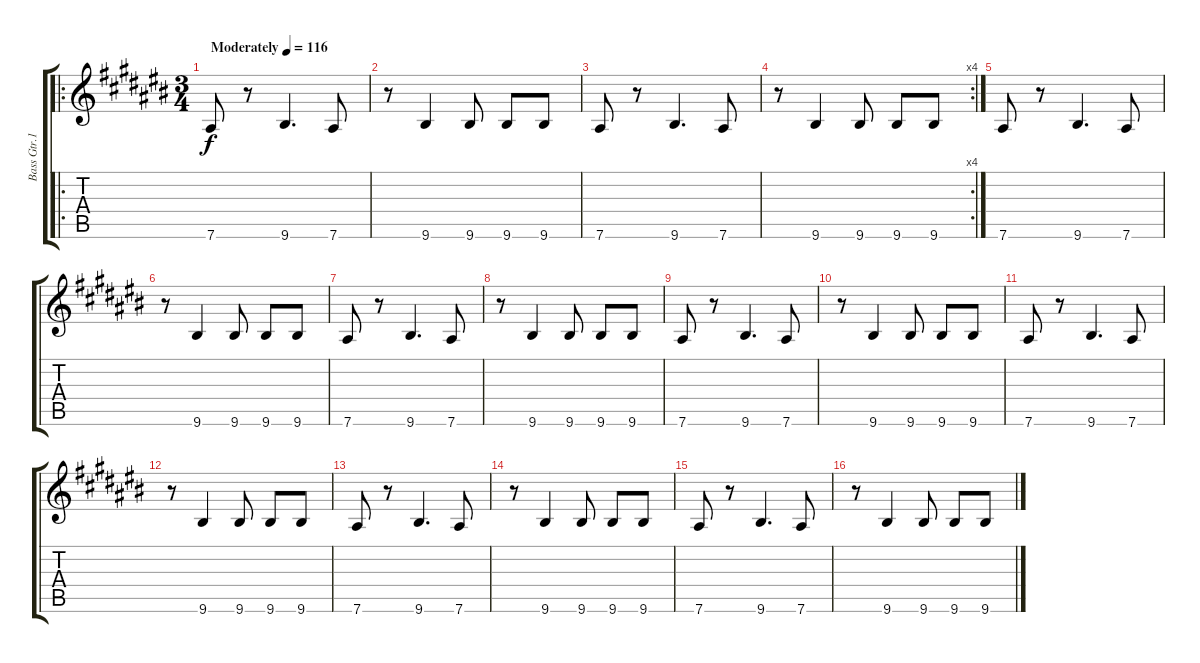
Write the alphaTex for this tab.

\track ("Bass Gtr.1" "Bass Gtr.1") {instrument electricbassfinger}
\staff {score tabs}
\tuning (Eb4 Bb3 Gb3 Db3 Ab2 Eb2) {hide}
\ro
\ts (3 4)
\tempo (116 "Moderately")
\clef g2
\ks c#
7.6.8{dy f instrument electricbassfinger} r.8 9.6.4{d} 7.6.8 |
r.8 9.6.4 9.6.8 9.6.8 9.6.8 |
7.6.8 r.8 9.6.4{d} 7.6.8 |
\rc 4
r.8 9.6.4 9.6.8 9.6.8 9.6.8 |
7.6.8 r.8 9.6.4{d} 7.6.8 |
r.8 9.6.4 9.6.8 9.6.8 9.6.8 |
7.6.8 r.8 9.6.4{d} 7.6.8 |
r.8 9.6.4 9.6.8 9.6.8 9.6.8 |
7.6.8 r.8 9.6.4{d} 7.6.8 |
r.8 9.6.4 9.6.8 9.6.8 9.6.8 |
7.6.8 r.8 9.6.4{d} 7.6.8 |
r.8 9.6.4 9.6.8 9.6.8 9.6.8 |
7.6.8 r.8 9.6.4{d} 7.6.8 |
r.8 9.6.4 9.6.8 9.6.8 9.6.8 |
7.6.8 r.8 9.6.4{d} 7.6.8 |
r.8 9.6.4 9.6.8 9.6.8 9.6.8
